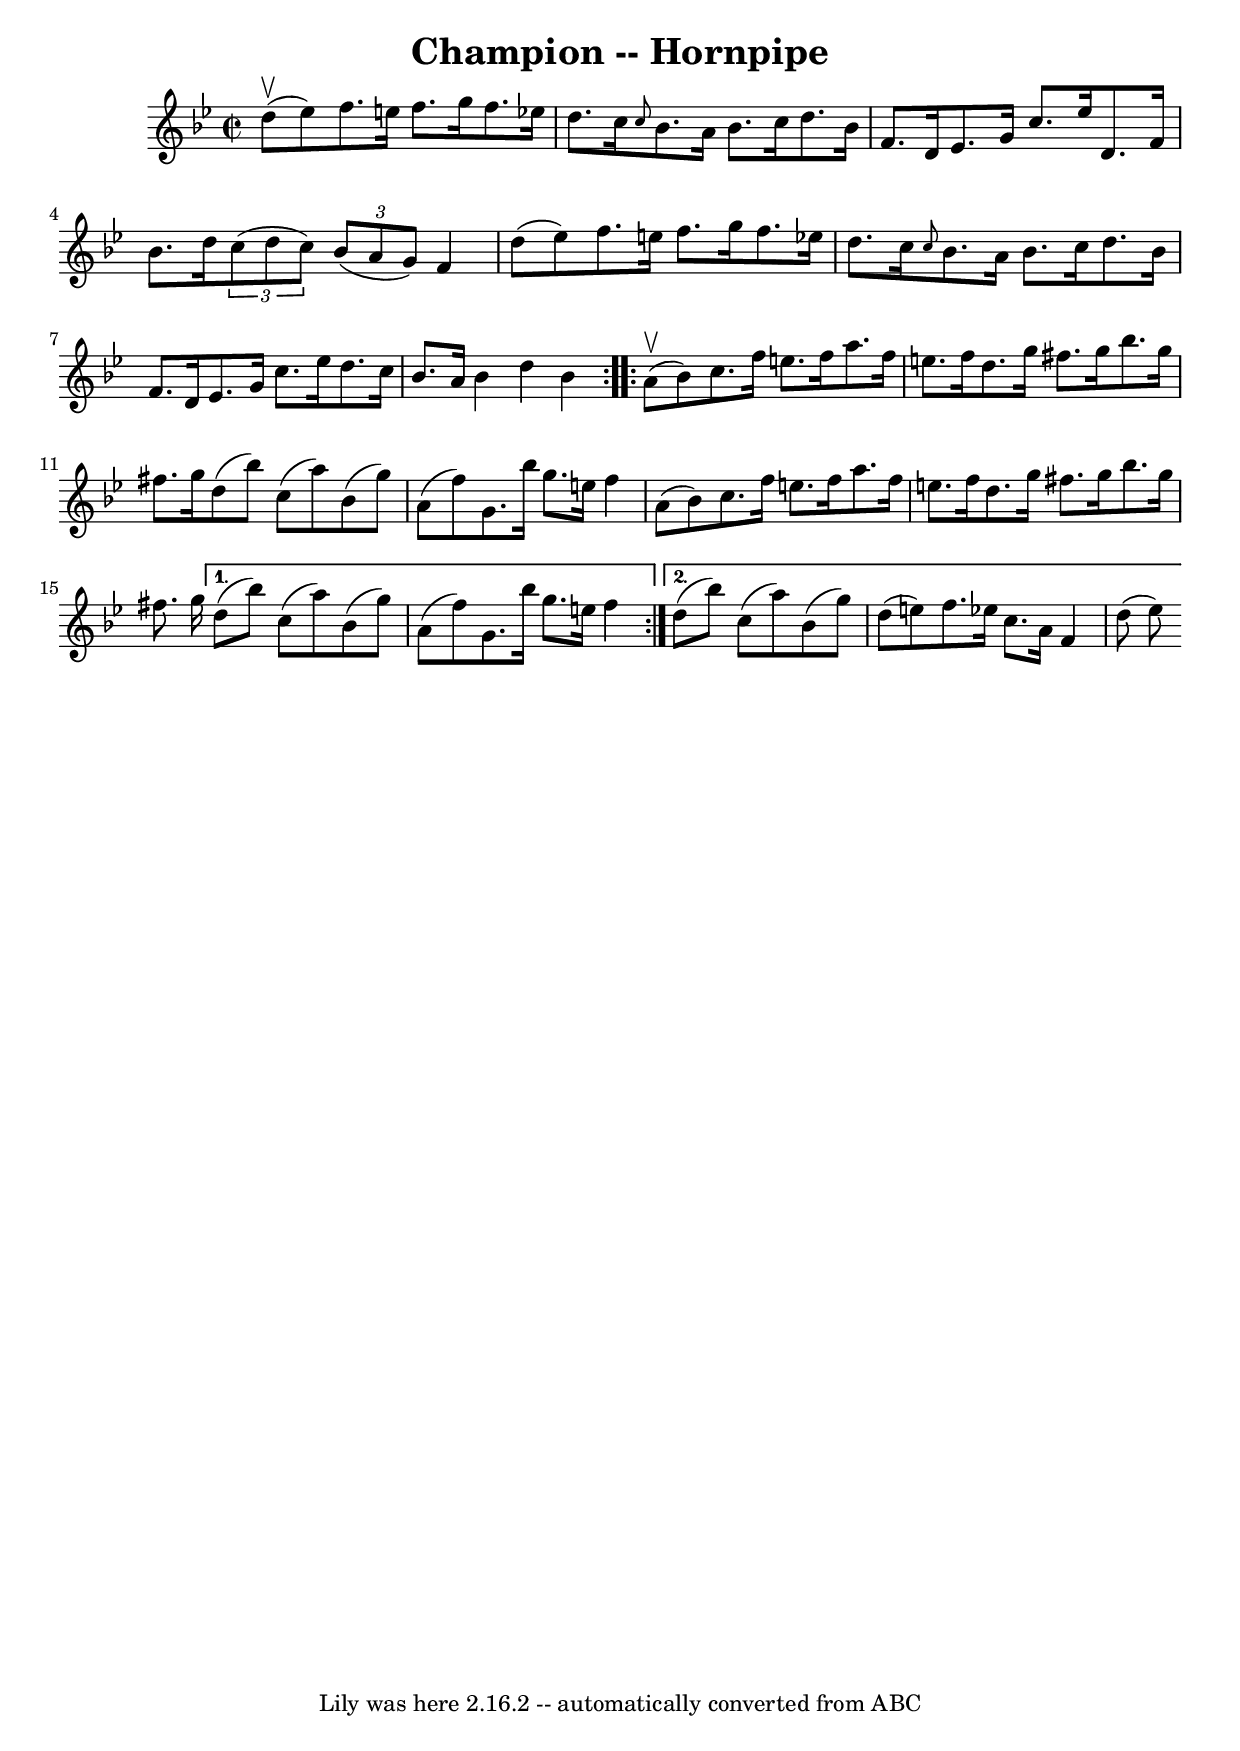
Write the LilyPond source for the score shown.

\version "2.16.2"
\include "Mammoth.ily"
\header {
  %% book = "Cole's 1000 Fiddle Tunes"
 crossRefNumber = "1"
 footnotes = ""
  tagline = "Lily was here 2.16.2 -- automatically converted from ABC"
  title = "Champion -- Hornpipe"

}
voicedefault =  {



  \repeat volta 2 {

    \override Staff.TimeSignature #'style = #'C
    \time 2/2      \key bes \major d''8 (^\upbow ees''8)  |
 f''8. e''16 f''8. g''16 f''8. ees''!16 d''8. c''16   |
    
    \grace { c''8  
	   } bes'8. a'16 bes'8. c''16 d''8. bes'16 f'8. d'16   |
 ees'8. g'16 c''8. ees''16 d'8. f'16 bes'8. d''16   |
    \times 2/3 { c''8 (d''8 c''8) 
	       }   
    \times 2/3 { bes'8 (a'8 g'8)  	       } f'4 d''8 (ees''8)  |
 f''8. e''16 f''8. g''16 f''8. ees''!16 d''8. c''16    |
    \grace { c''8  
	   } bes'8. a'16 bes'8. c''16 d''8. bes'16 f'8. d'16   |
 ees'8. g'16 c''8. ees''16 d''8. c''16 bes'8. a'16   |
 bes'4 d''4 bes'4  
  }     

  \repeat volta 2 { a'8 (^\upbow bes'8)  |
 c''8. f''16 e''8. f''16 a''8. f''16 e''8. f''16   |
 d''8. g''16 fis''8. g''16 bes''8. g''16 fis''8. g''16   |
 d''8 ( bes''8) c''8 (a''8) bes'8 (g''8) a'8 (f''8)  |
 g'8. bes''16 g''8. e''16 f''4 a'8 (bes'8)  |
 c''8. f''16 e''8. f''16 a''8. f''16 e''8. f''16   |
 d''8. g''16 fis''8. g''16 bes''8. g''16 fis''8. g''16    |
    
  } \alternative{{ d''8 (bes''8) c''8 (a''8) bes'8  		   (g''8) a'8 (f''8)  |
		 g'8. bes''16 g''8. e''16    
		 f''4  
		 } { d''8 (bes''8) c''8 (a''8) bes'8 (g''8) d''8  		     (e''8)  |
		 f''8. ees''!16 c''8. a'16 f'4 d''8 ( 		 ees''8) \bar " |."   
		   }
	       }

}

\score{
  <<

    \context Staff="default"
    {
      \voicedefault 
      
    }

  >>
  \layout {
    
  }
  \midi {
  }

}
